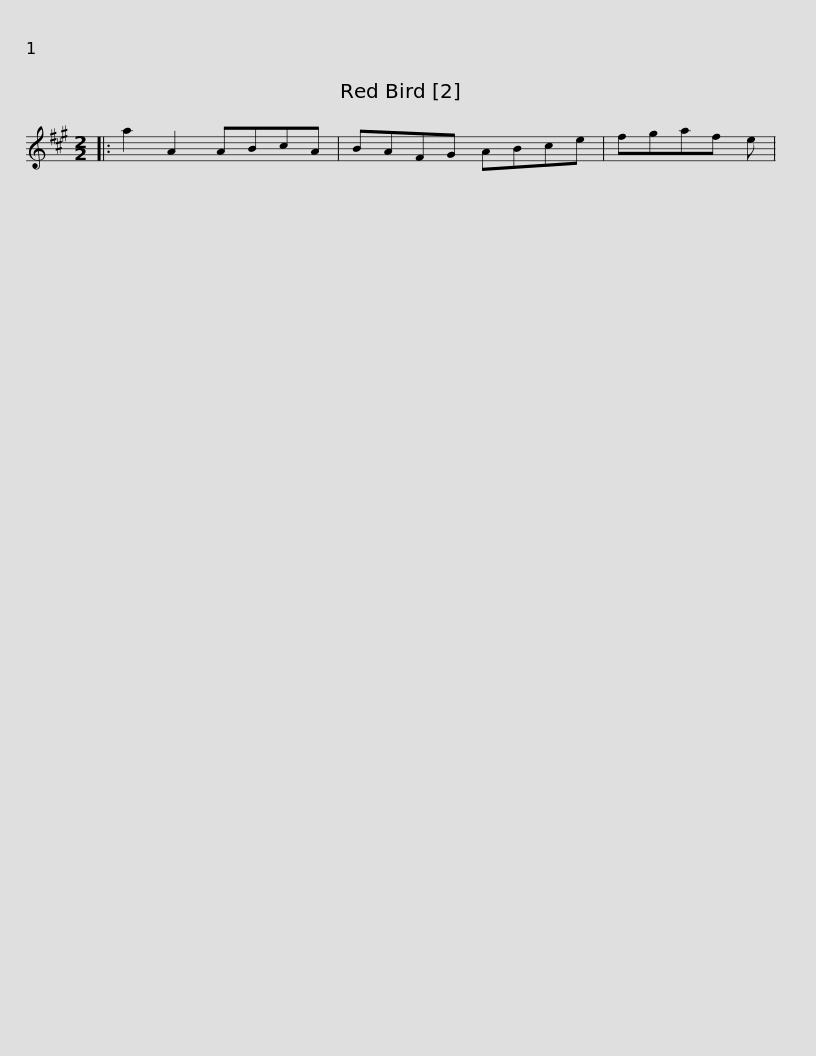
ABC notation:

X:1
L:1/8
M:2/2
I:linebreak $
K:A
V:1 treble
V:1
|: a2 A2 ABcA | BAFG ABce | fgaf e | %3
